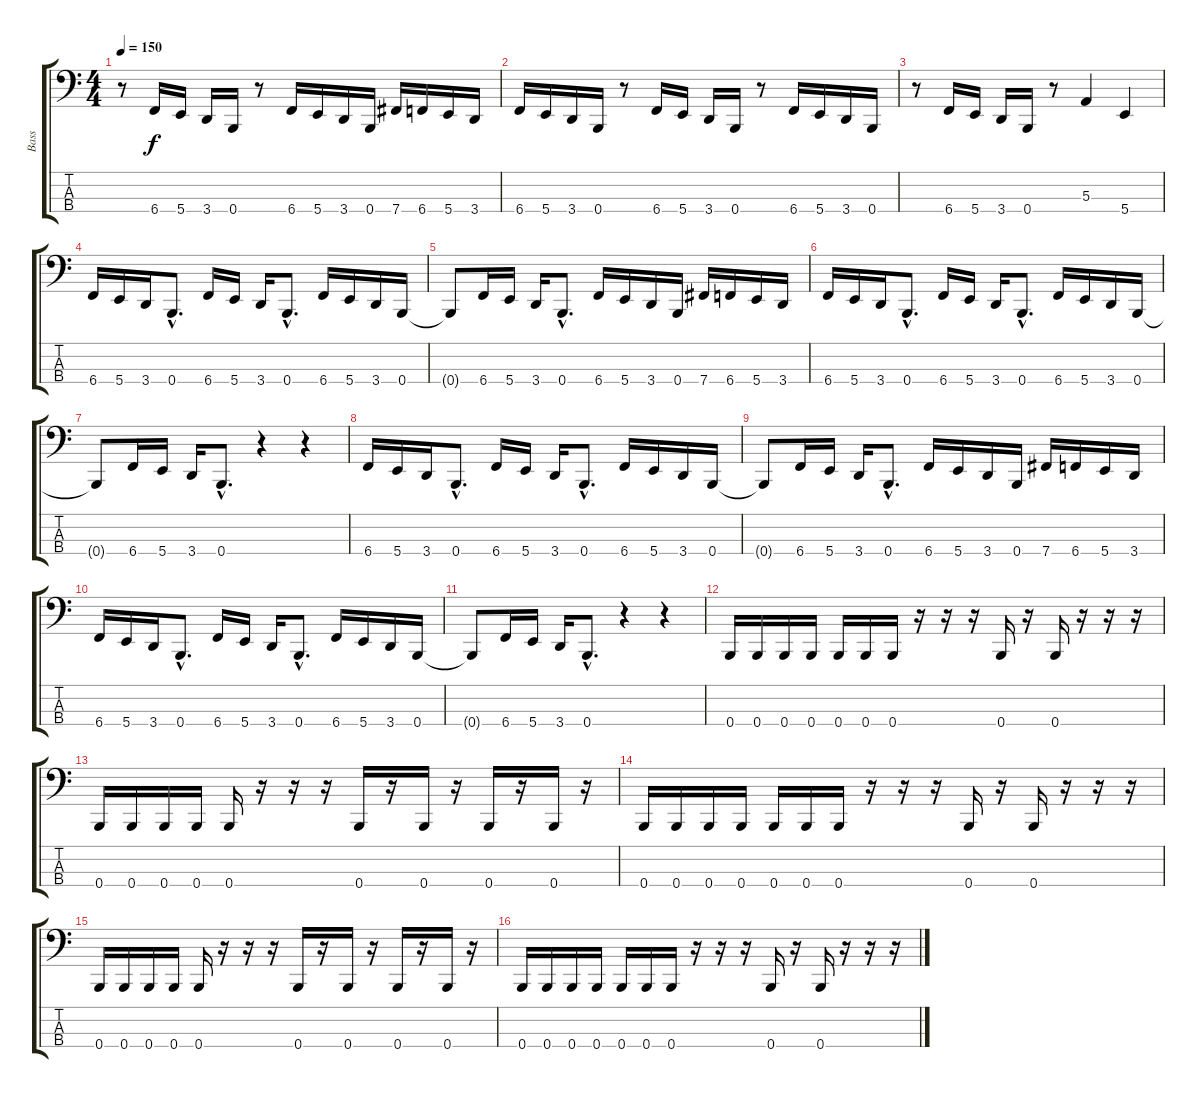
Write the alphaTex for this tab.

\track ("Bass" "Bass") {instrument electricbasspick}
\staff {score tabs}
\tuning (D2 A1 E1 B0) {hide}
\ts (4 4)
\tempo 150
\clef f4
\ks c
r.8{dy f} 6.4.16 5.4.16 3.4.16 0.4.16 r.8 6.4.16 5.4.16 3.4.16 0.4.16 7.4.16 6.4.16 5.4.16 3.4.16 |
6.4.16 5.4.16 3.4.16 0.4.16 r.8 6.4.16 5.4.16 3.4.16 0.4.16 r.8 6.4.16 5.4.16 3.4.16 0.4.16 |
r.8 6.4.16 5.4.16 3.4.16 0.4.16 r.8 5.3.4 5.4.4 |
6.4.16 5.4.16 3.4.16 0.4{hac}.8{d} 6.4.16 5.4.16 3.4.16 0.4{hac}.8{d} 6.4.16 5.4.16 3.4.16 0.4.16 |
0.4{t}.8 6.4.16 5.4.16 3.4.16 0.4{hac}.8{d} 6.4.16 5.4.16 3.4.16 0.4.16 7.4.16 6.4.16 5.4.16 3.4.16 |
6.4.16 5.4.16 3.4.16 0.4{hac}.8{d} 6.4.16 5.4.16 3.4.16 0.4{hac}.8{d} 6.4.16 5.4.16 3.4.16 0.4.16 |
0.4{t}.8 6.4.16 5.4.16 3.4.16 0.4{hac}.8{d} r.4 r.4 |
6.4.16 5.4.16 3.4.16 0.4{hac}.8{d} 6.4.16 5.4.16 3.4.16 0.4{hac}.8{d} 6.4.16 5.4.16 3.4.16 0.4.16 |
0.4{t}.8 6.4.16 5.4.16 3.4.16 0.4{hac}.8{d} 6.4.16 5.4.16 3.4.16 0.4.16 7.4.16 6.4.16 5.4.16 3.4.16 |
6.4.16 5.4.16 3.4.16 0.4{hac}.8{d} 6.4.16 5.4.16 3.4.16 0.4{hac}.8{d} 6.4.16 5.4.16 3.4.16 0.4.16 |
0.4{t}.8 6.4.16 5.4.16 3.4.16 0.4{hac}.8{d} r.4 r.4 |
0.4.16 0.4.16 0.4.16 0.4.16 0.4.16 0.4.16 0.4.16 r.16 r.16 r.16 0.4.16 r.16 0.4.16 r.16 r.16 r.16 |
0.4.16 0.4.16 0.4.16 0.4.16 0.4.16 r.16 r.16 r.16 0.4.16 r.16 0.4.16 r.16 0.4.16 r.16 0.4.16 r.16 |
0.4.16 0.4.16 0.4.16 0.4.16 0.4.16 0.4.16 0.4.16 r.16 r.16 r.16 0.4.16 r.16 0.4.16 r.16 r.16 r.16 |
0.4.16 0.4.16 0.4.16 0.4.16 0.4.16 r.16 r.16 r.16 0.4.16 r.16 0.4.16 r.16 0.4.16 r.16 0.4.16 r.16 |
0.4.16 0.4.16 0.4.16 0.4.16 0.4.16 0.4.16 0.4.16 r.16 r.16 r.16 0.4.16 r.16 0.4.16 r.16 r.16 r.16
